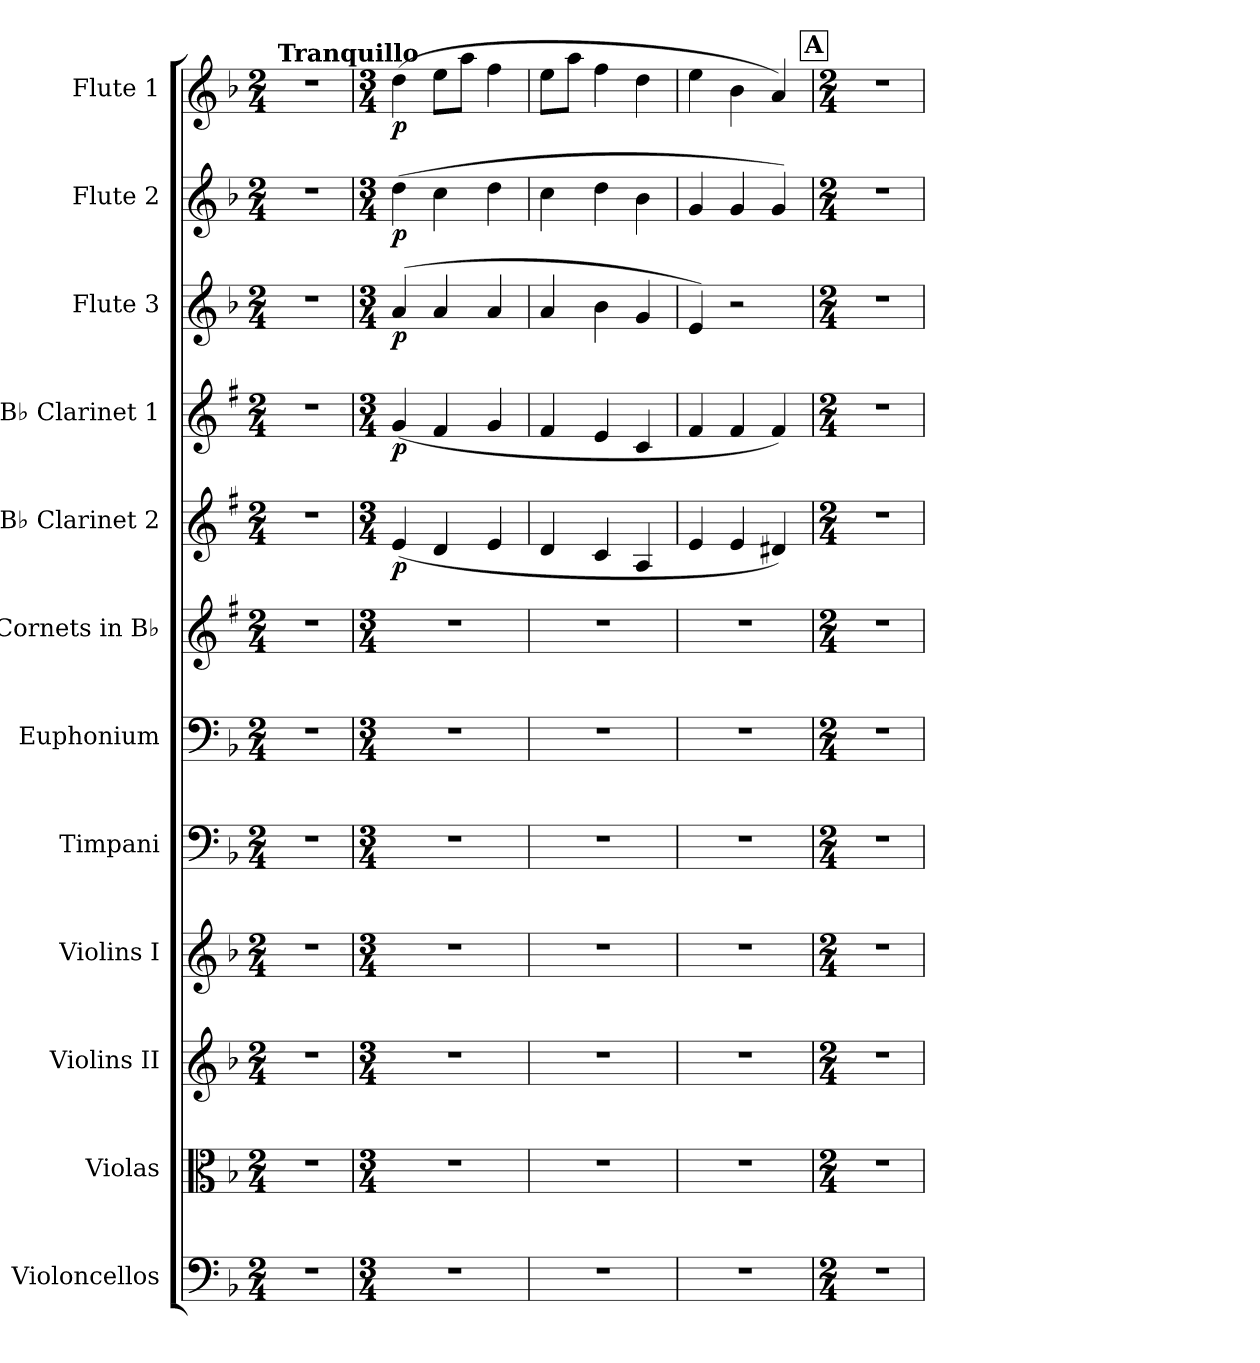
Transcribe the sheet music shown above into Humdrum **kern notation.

**kern	**kern	**kern	**kern	**kern	**kern	**kern	**kern	**dynam	**kern	**dynam	**kern	**dynam	**kern	**dynam	**kern	**dynam
*part12	*part11	*part10	*part9	*part8	*part7	*part6	*part5	*part5	*part4	*part4	*part3	*part3	*part2	*part2	*part1	*part1
*staff12	*staff11	*staff10	*staff9	*staff8	*staff7	*staff6	*staff5	*staff5	*staff4	*staff4	*staff3	*staff3	*staff2	*staff2	*staff1	*staff1
*I"Violoncellos	*I"Violas	*I"Violins II	*I"Violins I	*I"Timpani	*I"Euphonium	*I"Cornets in B♭	*I"B♭ Clarinet 2	*	*I"B♭ Clarinet 1	*	*I"Flute 3	*	*I"Flute 2	*	*I"Flute 1	*
*I'Vlc.	*I'Vla.	*I'Vln.	*I'Vln.	*I'Timp.	*I'Eu.	*	*I'B♭ Cl. 2	*	*I'B♭ Cl. 1	*	*I'Fl. 3	*	*I'Fl. 2	*	*I'Fl. 1	*
*clefF4	*clefC3	*clefG2	*clefG2	*clefF4	*clefF4	*clefG2	*clefG2	*	*clefG2	*	*clefG2	*	*clefG2	*	*clefG2	*
*	*	*	*	*	*	*ITrd1c2	*ITrd1c2	*	*ITrd1c2	*	*	*	*	*	*	*
*k[b-]	*k[b-]	*k[b-]	*k[b-]	*k[b-]	*k[b-]	*k[b-]	*k[b-]	*	*k[b-]	*	*k[b-]	*	*k[b-]	*	*k[b-]	*
*M2/4	*M2/4	*M2/4	*M2/4	*M2/4	*M2/4	*M2/4	*M2/4	*	*M2/4	*	*M2/4	*	*M2/4	*	*M2/4	*
*MM80	*MM80	*MM80	*MM80	*MM80	*MM80	*MM80	*MM80	*	*MM80	*	*MM80	*	*MM80	*	*MM80	*
=1	=1	=1	=1	=1	=1	=1	=1	=1	=1	=1	=1	=1	=1	=1	=1	=1
!	!	!	!	!	!	!	!	!	!	!	!	!	!	!	!LO:TX:a:B:t=Tranquillo	!
2r	2r	2r	2r	2r	2r	2r	2r	.	2r	.	2r	.	2r	.	2r	.
=2	=2	=2	=2	=2	=2	=2	=2	=2	=2	=2	=2	=2	=2	=2	=2	=2
*M3/4	*M3/4	*M3/4	*M3/4	*M3/4	*M3/4	*M3/4	*M3/4	*	*M3/4	*	*M3/4	*	*M3/4	*	*M3/4	*
!	!	!	!	!	!	!	!	!LO:DY:b	!	!LO:DY:b	!	!LO:DY:b	!	!LO:DY:b	!	!LO:DY:b
2.r	2.r	2.r	2.r	2.r	2.r	2.r	(4d/	p	(4f/	p	(4a/	p	(4dd\	p	(4dd\	p
.	.	.	.	.	.	.	4c/	.	4e/	.	4a/	.	4cc\	.	8ee\L	.
.	.	.	.	.	.	.	.	.	.	.	.	.	.	.	8aa\J	.
.	.	.	.	.	.	.	4d/	.	4f/	.	4a/	.	4dd\	.	4ff\	.
=3	=3	=3	=3	=3	=3	=3	=3	=3	=3	=3	=3	=3	=3	=3	=3	=3
2.r	2.r	2.r	2.r	2.r	2.r	2.r	4c/	.	4e/	.	4a/	.	4cc\	.	8ee\L	.
.	.	.	.	.	.	.	.	.	.	.	.	.	.	.	8aa\J	.
.	.	.	.	.	.	.	4B-/	.	4d/	.	4b-\	.	4dd\	.	4ff\	.
.	.	.	.	.	.	.	4G/	.	4B-/	.	4g/	.	4b-\	.	4dd\	.
=4	=4	=4	=4	=4	=4	=4	=4	=4	=4	=4	=4	=4	=4	=4	=4	=4
2.r	2.r	2.r	2.r	2.r	2.r	2.r	4d/	.	4e/	.	4e/)	.	4g/	.	4ee\	.
.	.	.	.	.	.	.	4d/	.	4e/	.	2r	.	4g/	.	4b-\	.
.	.	.	.	.	.	.	4c#X/)	.	4e/)	.	.	.	4g/)	.	4a/)	.
!!LO:REH:place=s1:a:B:fs=14:t=A
=5	=5	=5	=5	=5	=5	=5	=5	=5	=5	=5	=5	=5	=5	=5	=5	=5
*M2/4	*M2/4	*M2/4	*M2/4	*M2/4	*M2/4	*M2/4	*M2/4	*	*M2/4	*	*M2/4	*	*M2/4	*	*M2/4	*
2r	2r	2r	2r	2r	2r	2r	2r	.	2r	.	2r	.	2r	.	2r	.
=	=	=	=	=	=	=	=	=	=	=	=	=	=	=	=	=
*-	*-	*-	*-	*-	*-	*-	*-	*-	*-	*-	*-	*-	*-	*-	*-	*-
